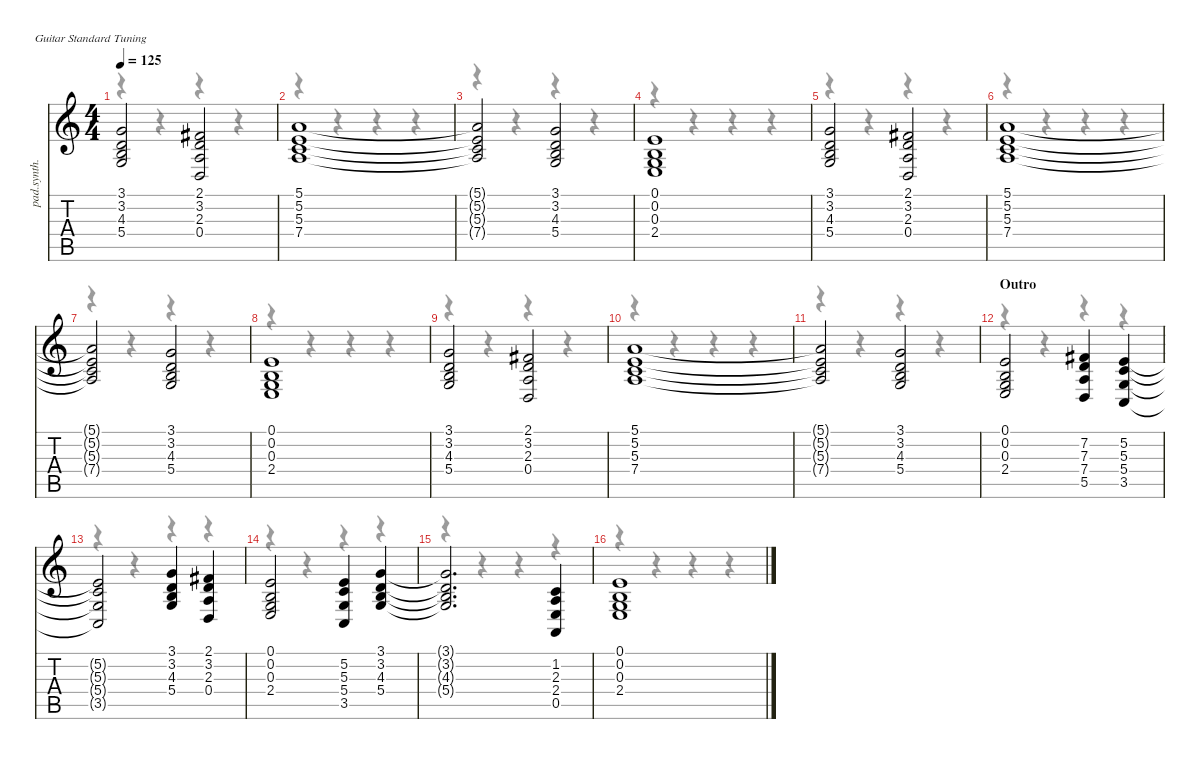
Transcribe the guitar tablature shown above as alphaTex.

\defaultSystemsLayout 4
\hideDynamics
\bracketExtendMode nobrackets
\otherSystemsTrackNameOrientation horizontal
\track ("Pad" "pad.synth.") {instrument pad3polysynth}
\staff {score tabs}
\tuning (E4 B3 G3 D3 A2 E2)
\voice
\ts (4 4)
\tempo 125
\clef g2
\ks c
(3.1 3.2 4.3 5.4).2{dy f beam Up} (2.1{acc #} 3.2 2.3 0.4).2{beam Up} |
(5.1 5.2 5.3 7.4).1{beam Up} |
(5.1{t} 5.2{t} 5.3{t} 7.4{t}).2{beam Up} (3.1 3.2 4.3 5.4).2{beam Up} |
(0.1 0.2 0.3 2.4).1{beam Up} |
(3.1 3.2 4.3 5.4).2{beam Up} (2.1{acc #} 3.2 2.3 0.4).2{beam Up} |
(5.1 5.2 5.3 7.4).1{beam Up} |
(5.1{t} 5.2{t} 5.3{t} 7.4{t}).2{beam Up} (3.1 3.2 4.3 5.4).2{beam Up} |
(0.1 0.2 0.3 2.4).1{beam Up} |
(3.1 3.2 4.3 5.4).2{beam Up} (2.1{acc #} 3.2 2.3 0.4).2{beam Up} |
(5.1 5.2 5.3 7.4).1{beam Up} |
(5.1{t} 5.2{t} 5.3{t} 7.4{t}).2{beam Up} (3.1 3.2 4.3 5.4).2{beam Up} |
\section ("" "Outro")
(0.1 0.2 0.3 2.4).2{beam Up} (7.2{acc #} 7.3 7.4 5.5).4{beam Up} (5.2 5.3 5.4 3.5).4{beam Up} |
(5.2{t} 5.3{t} 5.4{t} 3.5{t}).2{beam Up} (3.1 3.2 4.3 5.4).4{beam Up} (2.1{acc #} 3.2 2.3 0.4).4{beam Up} |
(0.1 0.2 0.3 2.4).2{beam Up} (5.2 5.3 5.4 3.5).4{beam Up} (3.1 3.2 4.3 5.4).4{beam Up} |
(3.1{t} 3.2{t} 4.3{t} 5.4{t}).2{d beam Up} (1.2 2.3 2.4 0.5).4{beam Up} |
(0.1 0.2 0.3 2.4).1{beam Up}
\voice
\clef g2
\ottava regular
\simile none
\ks c
r.4{dy mf beam Down} r.4{beam Down} r.4{beam Down} r.4{beam Down} |
r.4{beam Down} r.4{beam Down} r.4{beam Down} r.4{beam Down} |
r.4{beam Down} r.4{beam Down} r.4{beam Down} r.4{beam Down} |
r.4{beam Down} r.4{beam Down} r.4{beam Down} r.4{beam Down} |
r.4{beam Down} r.4{beam Down} r.4{beam Down} r.4{beam Down} |
r.4{beam Down} r.4{beam Down} r.4{beam Down} r.4{beam Down} |
r.4{beam Down} r.4{beam Down} r.4{beam Down} r.4{beam Down} |
r.4{beam Down} r.4{beam Down} r.4{beam Down} r.4{beam Down} |
r.4{beam Down} r.4{beam Down} r.4{beam Down} r.4{beam Down} |
r.4{beam Down} r.4{beam Down} r.4{beam Down} r.4{beam Down} |
r.4{beam Down} r.4{beam Down} r.4{beam Down} r.4{beam Down} |
r.4{beam Down} r.4{beam Down} r.4{beam Down} r.4{beam Down} |
r.4{beam Down} r.4{beam Down} r.4{beam Down} r.4{beam Down} |
r.4{beam Down} r.4{beam Down} r.4{beam Down} r.4{beam Down} |
r.4{beam Down} r.4{beam Down} r.4{beam Down} r.4{beam Down} |
r.4{beam Down} r.4{beam Down} r.4{beam Down} r.4{beam Down}
